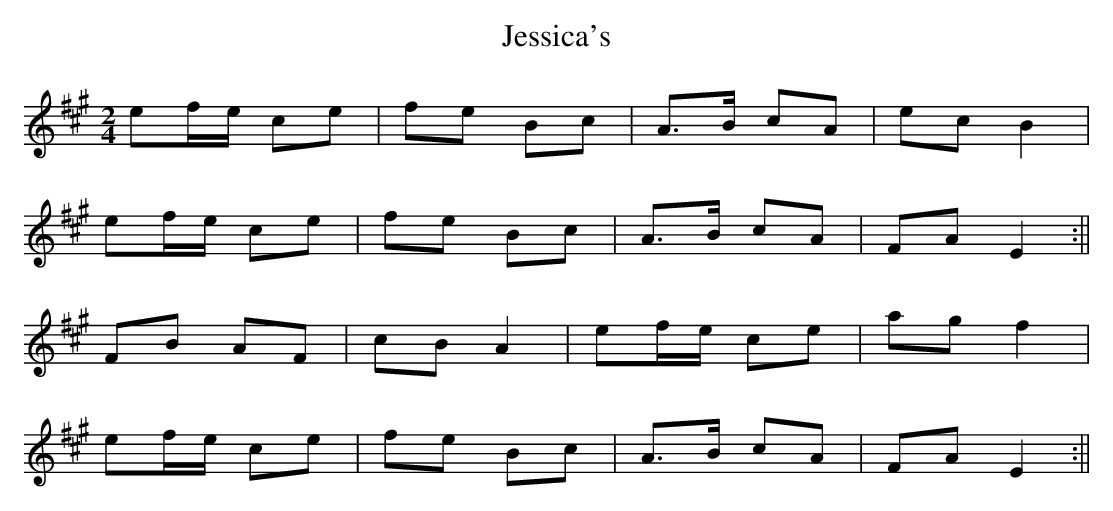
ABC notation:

X:1
T: Jessica's
M: 2/4
L: 1/8
K: Amaj
ef/e/ ce|fe Bc|A>B cA|ec B2|
ef/e/ ce|fe Bc|A>B cA|FA E2:||
FB AF|cB A2|ef/e/ ce|ag f2|
ef/e/ ce|fe Bc|A>B cA|FA E2:||
